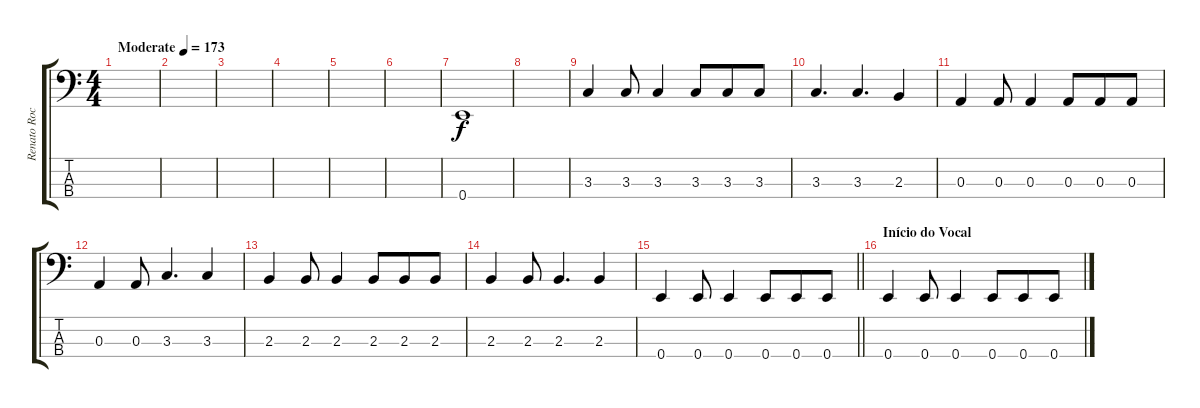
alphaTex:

\track ("Renato Rocha (Baixo)" "Renato Roc") {instrument electricbassfinger}
\staff {score tabs}
\tuning (G2 D2 A1 E1) {hide}
\ts (4 4)
\tempo (173 "Moderate")
\clef f4
\ks c
|
|
|
|
|
|
0.4.1 |
|
3.3.4 3.3.8 3.3.4 3.3.8{beam merge} 3.3.8 3.3.8 |
3.3.4{d} 3.3.4{d} 2.3.4 |
0.3.4 0.3.8 0.3.4 0.3.8{beam merge} 0.3.8 0.3.8 |
0.3.4 0.3.8 3.3.4{d} 3.3.4 |
2.3.4 2.3.8 2.3.4 2.3.8{beam merge} 2.3.8 2.3.8 |
2.3.4 2.3.8 2.3.4{d} 2.3.4 |
\barLineRight lightlight
0.4.4 0.4.8 0.4.4 0.4.8{beam merge} 0.4.8 0.4.8 |
\section ("" "Início do Vocal")
0.4.4 0.4.8 0.4.4 0.4.8{beam merge} 0.4.8 0.4.8
